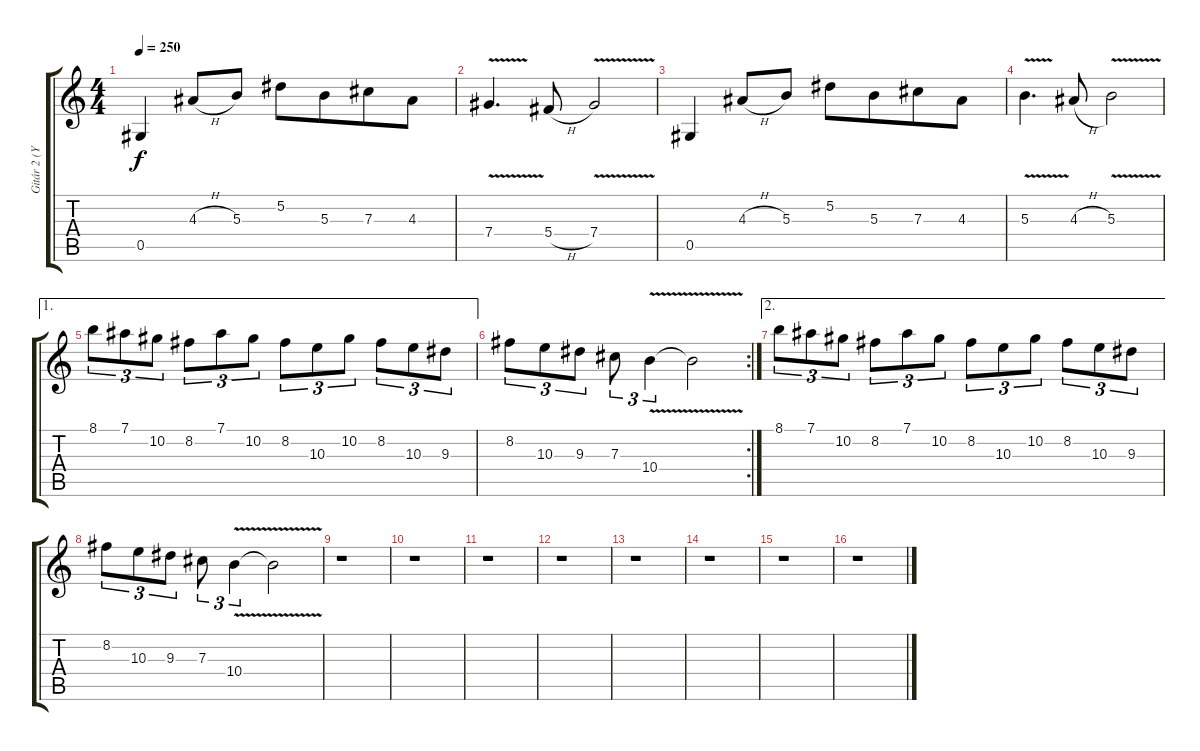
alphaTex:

\track ("Gitár 2 (Yngwie Malmsteen)" "Gitár 2 (Y") {instrument distortionguitar}
\staff {score tabs}
\tuning (Eb4 Bb3 Gb3 Db3 Ab2 Eb2) {hide}
\ts (4 4)
\tempo 250
\clef g2
\ks c
0.5.4{dy f} 4.3{h}.8 5.3.8 5.2.8 5.3.8{beam merge} 7.3.8 4.3.8 |
7.4{v}.4{d} 5.4{h}.8 7.4{v}.2 |
0.5.4 4.3{h}.8 5.3.8 5.2.8 5.3.8{beam merge} 7.3.8 4.3.8 |
5.3{v}.4{d} 4.3{h}.8 5.3{v}.2 |
\ae 1
8.1.8{tu (3 2)} 7.1.8{tu (3 2)} 10.2.8{tu (3 2)} 8.2.8{tu (3 2)} 7.1.8{tu (3 2)} 10.2.8{tu (3 2)} 8.2.8{tu (3 2)} 10.3.8{tu (3 2)} 10.2.8{tu (3 2)} 8.2.8{tu (3 2)} 10.3.8{tu (3 2)} 9.3.8{tu (3 2)} |
\rc 2
8.2.8{tu (3 2)} 10.3.8{tu (3 2)} 9.3.8{tu (3 2)} 7.3.8{tu (3 2)} 10.4{v}.4{tu (3 2)} 10.4{t}.2 |
\ae 2
8.1.8{tu (3 2)} 7.1.8{tu (3 2)} 10.2.8{tu (3 2)} 8.2.8{tu (3 2)} 7.1.8{tu (3 2)} 10.2.8{tu (3 2)} 8.2.8{tu (3 2)} 10.3.8{tu (3 2)} 10.2.8{tu (3 2)} 8.2.8{tu (3 2)} 10.3.8{tu (3 2)} 9.3.8{tu (3 2)} |
8.2.8{tu (3 2)} 10.3.8{tu (3 2)} 9.3.8{tu (3 2)} 7.3.8{tu (3 2)} 10.4{v}.4{tu (3 2)} 10.4{t}.2 |
r.1 |
r.1 |
r.1 |
r.1 |
r.1 |
r.1 |
r.1 |
r.1
